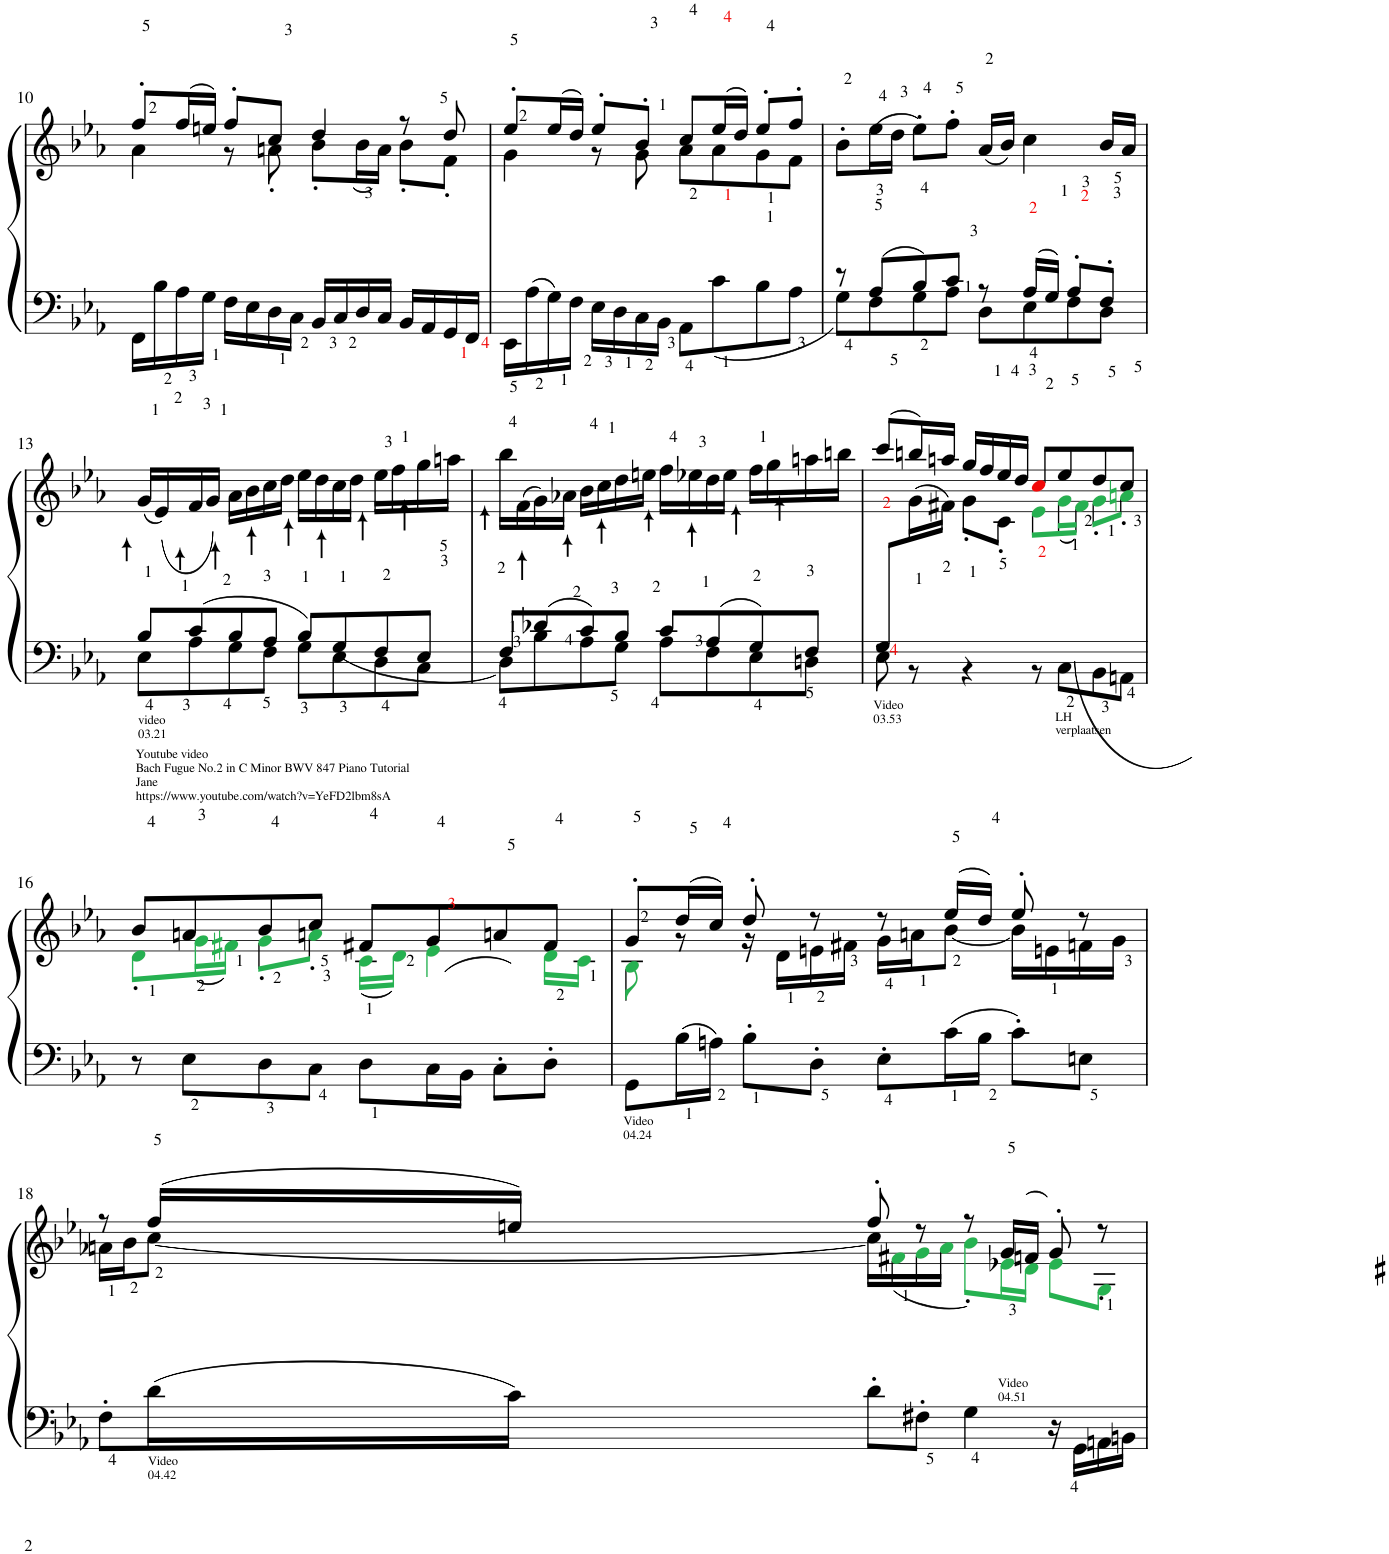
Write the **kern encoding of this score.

**kern	**kern
*part1	*part1
*staff2	*staff1
*I"Piano	*
*I'Pno.	*
!!LO:PB:g=z
*clefF4	*clefG2
*k[b-e-a-]	*k[b-e-a-]
*M4/4	*M4/4
*met(c)	*met(c)
=10	=10
*	*^
16FF\LL	8ff'/L	4a-\
16B-\	.	.
16A-\	(16ff/L	.
16G\JJ	16een/JJ)	.
16F\LL	8ff'/L	8r
16E-\	.	.
16D\	8cc/J	8an'\
16C\JJ	.	.
16BB-/LL	4dd/	8b-'\L
16C/	.	.
16D/	.	(16b-\L
16C/JJ	.	16a\JJ)
16BB-/LL	8r	8b-'\L
16AA-/	.	.
16GG/	8dd/	8f'\J
16FF/JJ	.	.
=11	=11	=11
16EE-\LL	8ee-'/L	4g\
16A-\	.	.
16G\	(16ee-/L	.
16F\JJ	16dd/JJ)	.
16E-\LL	8ee-'/L	8r
16D\	.	.
16C\	8b-'/J	8g\
16BB-\JJ	.	.
8AA-\L	8cc/L	8a-\L
8c\	(16ee-/L	8a-\
.	16dd/JJ)	.
8B-\	8ee-'/L	8g<\
8A-\J	8ff'/J	8f\J
*	*v	*v
=12	=12
*^	*
8r	8G\L	8b-'\L
8A-/L	8F\	(16ee-\L
.	.	16dd\JJ
8B-/	8G\	8ee-'\L)
8c/J	8A-\J	8ff'\J
8r	8D\L	(16a-/LL
.	.	16b-/JJ)
16A-/LL	8E-\	4cc\
16G/JJ	.	.
8A-'/L	8F\	.
8F'/J	8D\J	16b-/LL
.	.	16a-/JJ
!!LO:LB:g=z
=13	=13	=13
!LO:TX:b:t=video	!	!
!LO:TX:b:t=03.21	!	!
!LO:TX:b:t=Youtube video	!	!
!LO:TX:b:t=Bach Fugue No.2 in C Minor BWV 847 Piano Tutorial	!	!
!LO:TX:b:t=Jane	!	!
!LO:TX:b:t=https&colon;//www.youtube.com/watch?v=YeFD2lbm8sA	!	!
8B-/L	8E-\L	(16g/LL
.	.	(16e-/)
8c/	8A-\	16f/
.	.	16g/JJ)
8B-/	8G\	16a-\LL
.	.	16b-\
8A-/J	8F\J	16cc\
.	.	16dd\JJ
8B-/L	8G\L	16ee-\LL
.	.	16dd\
8G/	8E-\	16cc\
.	.	16dd\JJ
8F/	8D\	16ee-\LL
.	.	16ff\
8E-/J	8C\J	16gg\
.	.	16aan\JJ
=14	=14	=14
8F/L	8D\L	16bb-\LL
.	.	(16f\
8d-X/	8B-\	16g\)
.	.	16a-X\JJ
8c/	8A-\	16b-\LL
.	.	16cc\
8B-/J	8G\J	16dd\
.	.	16een\JJ
8c/L	8A-\L	16ff\LL
.	.	16ee-X\
8A-/	8F\	16dd\
.	.	16ee-\JJ
8G/	8E-\	16ff\LL
.	.	16gg\
8F/J	8Dn\J	16aan\
.	.	16bbn\JJ
=15	=15	=15
*	*^	*^
!LO:TX:b:t=Video	!	!	!	!
!LO:TX:b:t=03.53	!	!	!	!
8G/L	8r	8E-\	(8ccc/L	8ryy
2..ryy	16ryy	8r	16bbn/L)	(16g<\L
.	16ryy	.	16aan/JJ	16f#X<\JJ)
.	8ryy	4r	16gg/LL	8g<'\L
.	.	.	16ff/	.
.	8ryy	.	16ee-/	(8c<'\J
.	.	.	16dd/JJ	.
.	8ryy	8r	8cci/L	8e-<j\L
!	!LO:TX:b:t=LH	!	!	!
!	!LO:TX:b:t=verplaatsen	!	!	!
.	16ryy	8C\L	8ee-/	(16gj\L
.	16ryy	.	.	16f#j\JJ)
.	8ryy	8BB-\	8dd/	8g'j\L
.	8ryy	8AAn\J)	8cc/J	8an'j\J
*v	*v	*v	*	*
!!LO:LB:g=z	!!
=16	=16	=16
8r	8b-/L	8d'j\L
8E-\L	8an/	(16gZ\L
.	.	16f#XV\JJ)
8D\	8b-/	8g'Z\L
8C\J	8cc/J	8an'Z\J
8D\L	8f#X/L	(16c<Z\LL
.	.	16dV\JJ)
16C\L	8g/	4e-Z\
16BB-\JJ	.	.
8C'\L	8an/	.
8D'\J	8f#/J	16dZ\LL
.	.	16cV\JJ
=17	=17	=17
!LO:TX:b:t=Video	!	!
!LO:TX:b:t=04.24	!	!
8GG\L	8g'/L	8B-V\
16B-\L	(16dd/L	8r
16An\JJ	16cc/JJ)	.
8B-'\L	8dd'/	16r
.	.	16d\LL
8D'\J	8r	16en\
.	.	16f#X\JJ
8E-'\L	8r	16g\LL
.	.	16an\J
16c\L	(16ee-/LL	[8b-\J
16B-\JJ	16dd/JJ)	.
8c'\L	8ee-'/	16b-\LL]
.	.	16en\
8En\J	8r	16fn\
.	.	16g\JJ
!!LO:LB:g=z	!!
=18	=18	=18
8F'\L	8r	16an\LL
.	.	16b-\J
!LO:TX:b:t=Video	!	!
!LO:TX:b:t=04.42	!	!
16d\L	(16ff#X/LL	[8cc\J
16c\JJ	16een/JJ)	.
8d'\L	8ff#'/	16cc\LL]
.	.	(16f#XV\
8F#X'\J	8r	16gV\
.	.	16aZ\JJ
4G\	8r	8b-'Z\L)
!	!LO:TX:b:t=Video	!
!	!LO:TX:b:t=04.51	!
.	(16g/LL	16e-XZ\L
.	16fn/JJ)	16dZ\JJ
16r	8g'/	8e-Z\L
16GG\LL	.	.
16AAn\	8r	8G'Z\J
16BBn\JJ	.	.
*	*v	*v
=	=
*-	*-
